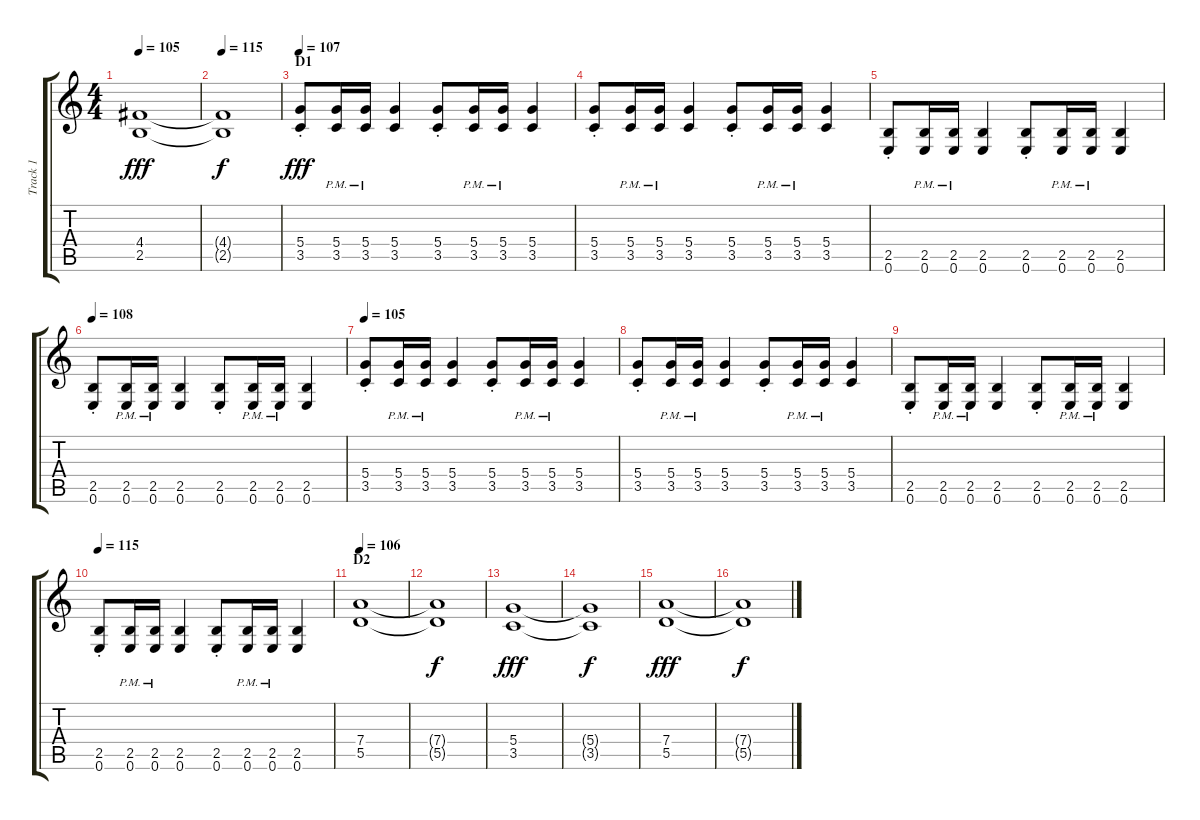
\track ("Track 1" "Track 1") {instrument distortionguitar}
\staff {score tabs}
\tuning (E4 B3 G3 D3 A2 E2) {hide}
\ts (4 4)
\tempo 105
\clef g2
\ks c
(4.4 2.5).1{dy fff} |
\tempo 115
(4.4{t} 2.5{t}).1{dy f} |
\section ("" "D1")
\tempo 107
(5.4{st} 3.5{st}).8{dy fff} (5.4{pm} 3.5{pm}).16 (5.4{pm} 3.5{pm}).16 (5.4 3.5).4 (5.4{st} 3.5{st}).8 (5.4{pm} 3.5{pm}).16 (5.4{pm} 3.5{pm}).16 (5.4 3.5).4 |
(5.4{st} 3.5{st}).8 (5.4{pm} 3.5{pm}).16 (5.4{pm} 3.5{pm}).16 (5.4 3.5).4 (5.4{st} 3.5{st}).8 (5.4{pm} 3.5{pm}).16 (5.4{pm} 3.5{pm}).16 (5.4 3.5).4 |
(2.5{st} 0.6{st}).8 (2.5{pm} 0.6{pm}).16 (2.5{pm} 0.6{pm}).16 (2.5 0.6).4 (2.5{st} 0.6{st}).8 (2.5{pm} 0.6{pm}).16 (2.5{pm} 0.6{pm}).16 (2.5 0.6).4 |
\tempo 108
(2.5{st} 0.6{st}).8 (2.5{pm} 0.6{pm}).16 (2.5{pm} 0.6{pm}).16 (2.5 0.6).4 (2.5{st} 0.6{st}).8 (2.5{pm} 0.6{pm}).16 (2.5{pm} 0.6{pm}).16 (2.5 0.6).4 |
\tempo 105
(5.4{st} 3.5{st}).8 (5.4{pm} 3.5{pm}).16 (5.4{pm} 3.5{pm}).16 (5.4 3.5).4 (5.4{st} 3.5{st}).8 (5.4{pm} 3.5{pm}).16 (5.4{pm} 3.5{pm}).16 (5.4 3.5).4 |
(5.4{st} 3.5{st}).8 (5.4{pm} 3.5{pm}).16 (5.4{pm} 3.5{pm}).16 (5.4 3.5).4 (5.4{st} 3.5{st}).8 (5.4{pm} 3.5{pm}).16 (5.4{pm} 3.5{pm}).16 (5.4 3.5).4 |
(2.5{st} 0.6{st}).8 (2.5{pm} 0.6{pm}).16 (2.5{pm} 0.6{pm}).16 (2.5 0.6).4 (2.5{st} 0.6{st}).8 (2.5{pm} 0.6{pm}).16 (2.5{pm} 0.6{pm}).16 (2.5 0.6).4 |
\tempo 115
(2.5{st} 0.6{st}).8 (2.5{pm} 0.6{pm}).16 (2.5{pm} 0.6{pm}).16 (2.5 0.6).4 (2.5{st} 0.6{st}).8 (2.5{pm} 0.6{pm}).16 (2.5{pm} 0.6{pm}).16 (2.5 0.6).4 |
\section ("" "D2")
\tempo 106
(7.4 5.5).1 |
(7.4{t} 5.5{t}).1{dy f} |
(5.4 3.5).1{dy fff} |
(5.4{t} 3.5{t}).1{dy f} |
(7.4 5.5).1{dy fff} |
(7.4{t} 5.5{t}).1{dy f}
